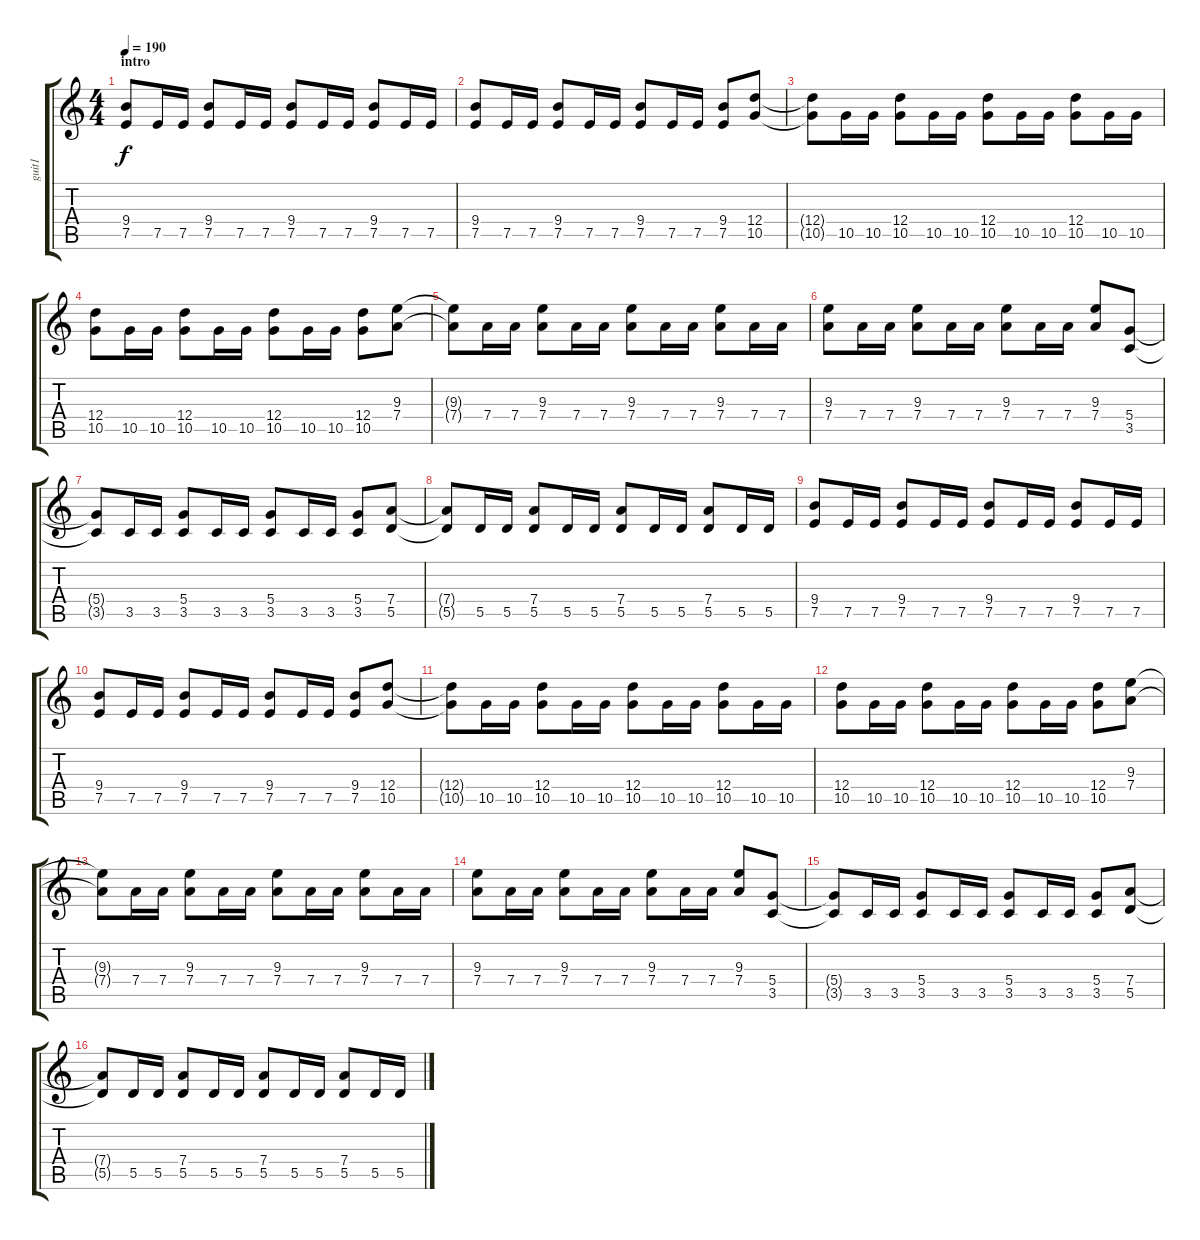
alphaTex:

\track ("guit1" "guit1") {instrument distortionguitar}
\staff {score tabs}
\tuning (E4 B3 G3 D3 A2 E2) {hide}
\ts (4 4)
\section ("" "intro")
\tempo 190
\clef g2
\ks c
(9.4 7.5).8{dy f instrument distortionguitar} 7.5.16 7.5.16 (9.4 7.5).8 7.5.16 7.5.16 (9.4 7.5).8 7.5.16 7.5.16 (9.4 7.5).8 7.5.16 7.5.16 |
(9.4 7.5).8 7.5.16 7.5.16 (9.4 7.5).8 7.5.16 7.5.16 (9.4 7.5).8 7.5.16 7.5.16 (9.4 7.5).8 (12.4 10.5).8 |
(12.4{t} 10.5{t}).8 10.5.16 10.5.16 (12.4 10.5).8 10.5.16 10.5.16 (12.4 10.5).8 10.5.16 10.5.16 (12.4 10.5).8 10.5.16 10.5.16 |
(12.4 10.5).8 10.5.16 10.5.16 (12.4 10.5).8 10.5.16 10.5.16 (12.4 10.5).8 10.5.16 10.5.16 (12.4 10.5).8 (9.3 7.4).8 |
(9.3{t} 7.4{t}).8 7.4.16 7.4.16 (9.3 7.4).8 7.4.16 7.4.16 (9.3 7.4).8 7.4.16 7.4.16 (9.3 7.4).8 7.4.16 7.4.16 |
(9.3 7.4).8 7.4.16 7.4.16 (9.3 7.4).8 7.4.16 7.4.16 (9.3 7.4).8 7.4.16 7.4.16 (9.3 7.4).8 (5.4 3.5).8 |
(5.4{t} 3.5{t}).8 3.5.16 3.5.16 (5.4 3.5).8 3.5.16 3.5.16 (5.4 3.5).8 3.5.16 3.5.16 (5.4 3.5).8 (7.4 5.5).8 |
(7.4{t} 5.5{t}).8 5.5.16 5.5.16 (7.4 5.5).8 5.5.16 5.5.16 (7.4 5.5).8 5.5.16 5.5.16 (7.4 5.5).8 5.5.16 5.5.16 |
(9.4 7.5).8 7.5.16 7.5.16 (9.4 7.5).8 7.5.16 7.5.16 (9.4 7.5).8 7.5.16 7.5.16 (9.4 7.5).8 7.5.16 7.5.16 |
(9.4 7.5).8 7.5.16 7.5.16 (9.4 7.5).8 7.5.16 7.5.16 (9.4 7.5).8 7.5.16 7.5.16 (9.4 7.5).8 (12.4 10.5).8 |
(12.4{t} 10.5{t}).8 10.5.16 10.5.16 (12.4 10.5).8 10.5.16 10.5.16 (12.4 10.5).8 10.5.16 10.5.16 (12.4 10.5).8 10.5.16 10.5.16 |
(12.4 10.5).8 10.5.16 10.5.16 (12.4 10.5).8 10.5.16 10.5.16 (12.4 10.5).8 10.5.16 10.5.16 (12.4 10.5).8 (9.3 7.4).8 |
(9.3{t} 7.4{t}).8 7.4.16 7.4.16 (9.3 7.4).8 7.4.16 7.4.16 (9.3 7.4).8 7.4.16 7.4.16 (9.3 7.4).8 7.4.16 7.4.16 |
(9.3 7.4).8 7.4.16 7.4.16 (9.3 7.4).8 7.4.16 7.4.16 (9.3 7.4).8 7.4.16 7.4.16 (9.3 7.4).8 (5.4 3.5).8 |
(5.4{t} 3.5{t}).8 3.5.16 3.5.16 (5.4 3.5).8 3.5.16 3.5.16 (5.4 3.5).8 3.5.16 3.5.16 (5.4 3.5).8 (7.4 5.5).8 |
(7.4{t} 5.5{t}).8 5.5.16 5.5.16 (7.4 5.5).8 5.5.16 5.5.16 (7.4 5.5).8 5.5.16 5.5.16 (7.4 5.5).8 5.5.16 5.5.16
